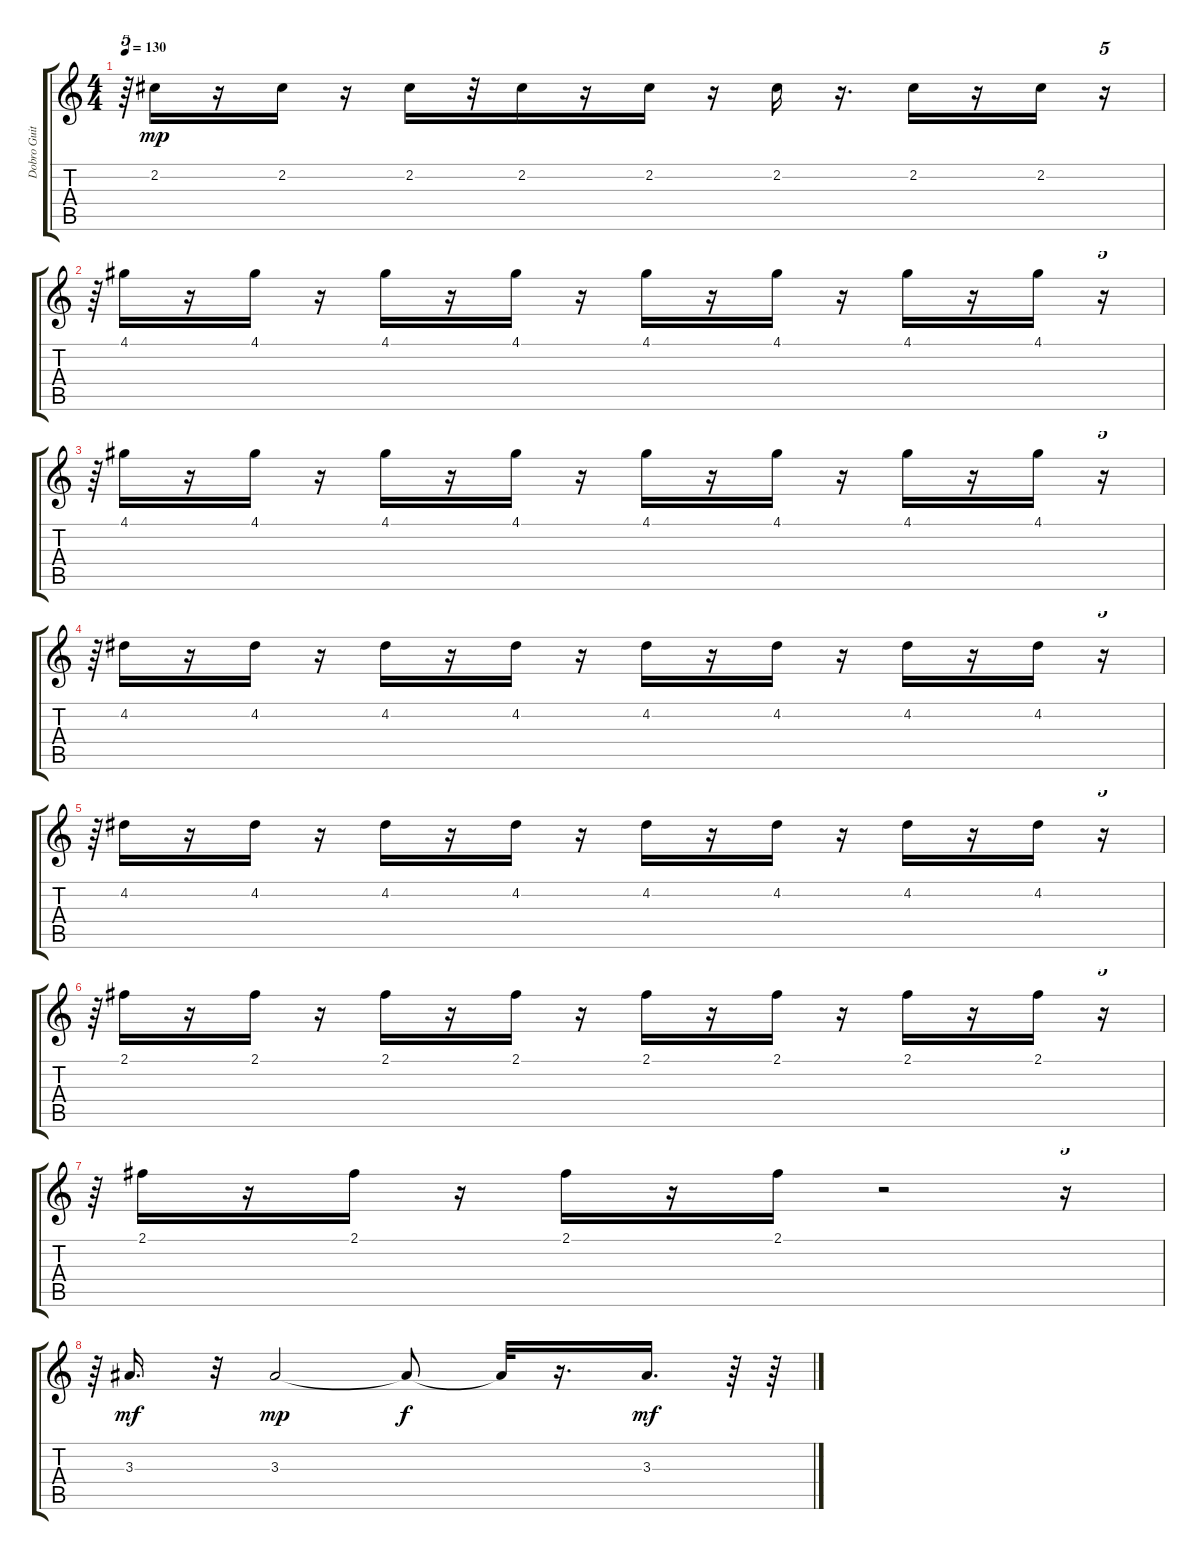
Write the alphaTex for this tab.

\track ("Dobro Guitar" "Dobro Guit") {instrument banjo}
\staff {score tabs}
\tuning (E4 B3 G3 D3 A2 E2) {hide}
\displaytranspose 12
\ts (4 4)
\tempo 130
\clef g2
\ks c
r.64{tu (5 4) dy mp} 2.2.16 r.16 2.2.16 r.16 2.2.16 r.32 2.2.16 r.16 2.2.16 r.16 2.2.16 r.16{d} 2.2.16 r.16 2.2.16 r.16{tu (5 4)} |
r.64{tu (5 4)} 4.1.16 r.16 4.1.16 r.16 4.1.16 r.16 4.1.16 r.16 4.1.16 r.16 4.1.16 r.16 4.1.16 r.16 4.1.16 r.16{tu (5 4)} |
r.64{tu (5 4)} 4.1.16 r.16 4.1.16 r.16 4.1.16 r.16 4.1.16 r.16 4.1.16 r.16 4.1.16 r.16 4.1.16 r.16 4.1.16 r.16{tu (5 4)} |
r.64{tu (5 4)} 4.2.16 r.16 4.2.16 r.16 4.2.16 r.16 4.2.16 r.16 4.2.16 r.16 4.2.16 r.16 4.2.16 r.16 4.2.16 r.16{tu (5 4)} |
r.64{tu (5 4)} 4.2.16 r.16 4.2.16 r.16 4.2.16 r.16 4.2.16 r.16 4.2.16 r.16 4.2.16 r.16 4.2.16 r.16 4.2.16 r.16{tu (5 4)} |
r.64{tu (5 4)} 2.1.16 r.16 2.1.16 r.16 2.1.16 r.16 2.1.16 r.16 2.1.16 r.16 2.1.16 r.16 2.1.16 r.16 2.1.16 r.16{tu (5 4)} |
r.64{tu (5 4)} 2.1.16 r.16 2.1.16 r.16 2.1.16 r.16 2.1.16 r.2 r.16{tu (5 4)} |
r.64{tu (5 4)} 3.3.16{d dy mf} r.32 3.3.2{dy mp} 3.3{t}.8{dy f} 3.3{t}.32 r.16{d} 3.3.16{d dy mf} r.64 r.64
